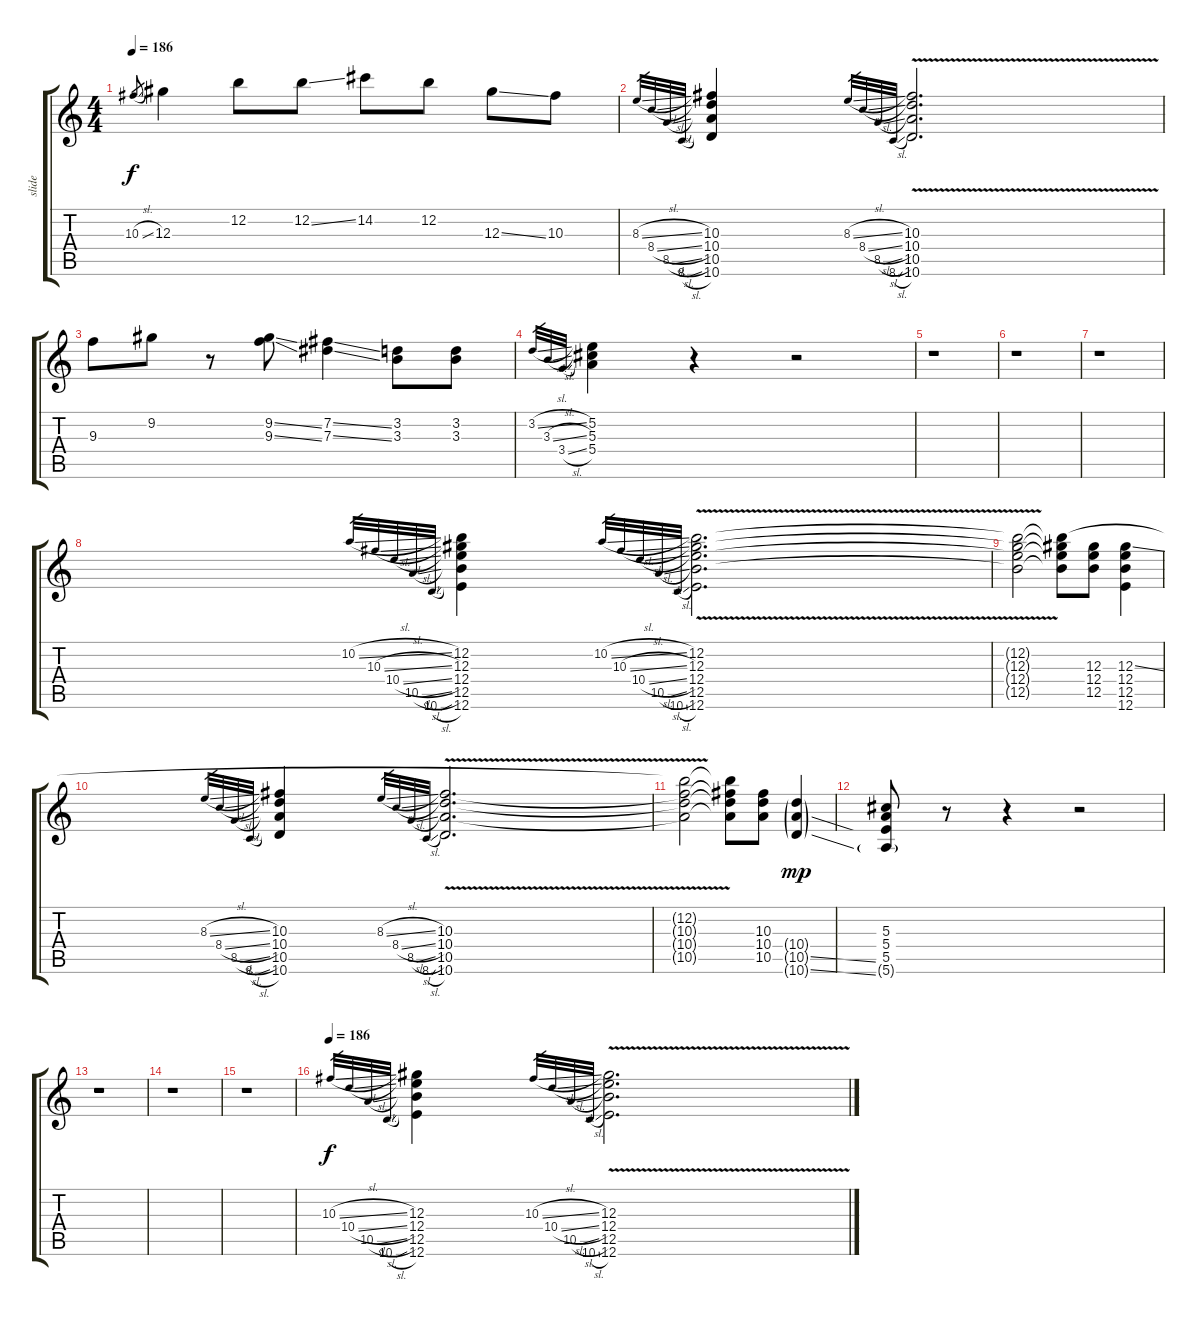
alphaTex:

\track ("slide" "slide") {instrument acousticguitarsteel}
\staff {score tabs}
\tuning (E4 B3 Ab3 E3 B2 E2) {hide}
\ts (4 4)
\tempo 186
\clef g2
\ks c
10.3{sl}.8{gr dy f} 12.3.4 12.2.8 12.2{ss}.8 14.2.8 12.2.8 12.3{ss}.8 10.3.8 |
8.3{sl}.32{gr} 8.4{sl}.32{gr} 8.5{sl}.32{gr} 8.6{sl}.32{gr} (10.3 10.4 10.5 10.6).4 8.3{sl}.32{gr} 8.4{sl}.32{gr} 8.5{sl}.32{gr} 8.6{sl}.32{gr} (10.3{v} 10.4{v} 10.5{v} 10.6{v}).2{d} |
9.3.8 9.2.8 r.8 (9.2{ss} 9.3{ss}).8 (7.2{ss} 7.3{ss}).4 (3.2 3.3).8 (3.2 3.3).8 |
3.2{sl}.32{gr} 3.3{sl}.32{gr} 3.4{sl}.32{gr} (5.2 5.3 5.4).4 r.4 r.2 |
r.1 |
r.1 |
r.1 |
10.2{sl}.32{gr} 10.3{sl}.32{gr} 10.4{sl}.32{gr} 10.5{sl}.32{gr} 10.6{sl}.32{gr} (12.2 12.3 12.4 12.5 12.6).4 10.2{sl}.32{gr} 10.3{sl}.32{gr} 10.4{sl}.32{gr} 10.5{sl}.32{gr} 10.6{sl}.32{gr} (12.2{v} 12.3{v} 12.4{v} 12.5{v} 12.6{v}).2{d} |
(12.2{t} 12.3{t} 12.4{t} 12.5{t}).2 (12.2{t} 12.3{t} 12.4{t} 12.5{t}).8 (12.3 12.4 12.5).8 (12.3{ss} 12.4 12.5 12.6).4 |
8.3{sl}.32{gr} 8.4{sl}.32{gr} 8.5{sl}.32{gr} 8.6{sl}.32{gr} (10.3 10.4 10.5 10.6).4 8.3{sl}.32{gr} 8.4{sl}.32{gr} 8.5{sl}.32{gr} 8.6{sl}.32{gr} (10.3{v} 10.4{v} 10.5{v} 10.6{v}).2{d} |
(12.2{t} 10.3{t} 10.4{t} 10.5{t}).2 (12.2{t} 10.3{t} 10.4{t} 10.5{t}).8 (10.3 10.4 10.5).8 (10.4{g} 10.5{ss g} 10.6{ss g}).4{dy mp} |
(5.3 5.4 5.5 5.6{g}).8 r.8 r.4 r.2 |
r.1 |
r.1 |
r.1 |
\tempo 186
10.3{sl}.32{gr dy f} 10.4{sl}.32{gr} 10.5{sl}.32{gr} 10.6{sl}.32{gr} (12.3 12.4 12.5 12.6).4 10.3{sl}.32{gr} 10.4{sl}.32{gr} 10.5{sl}.32{gr} 10.6{sl}.32{gr} (12.3{v} 12.4{v} 12.5{v} 12.6{v}).2{d}
